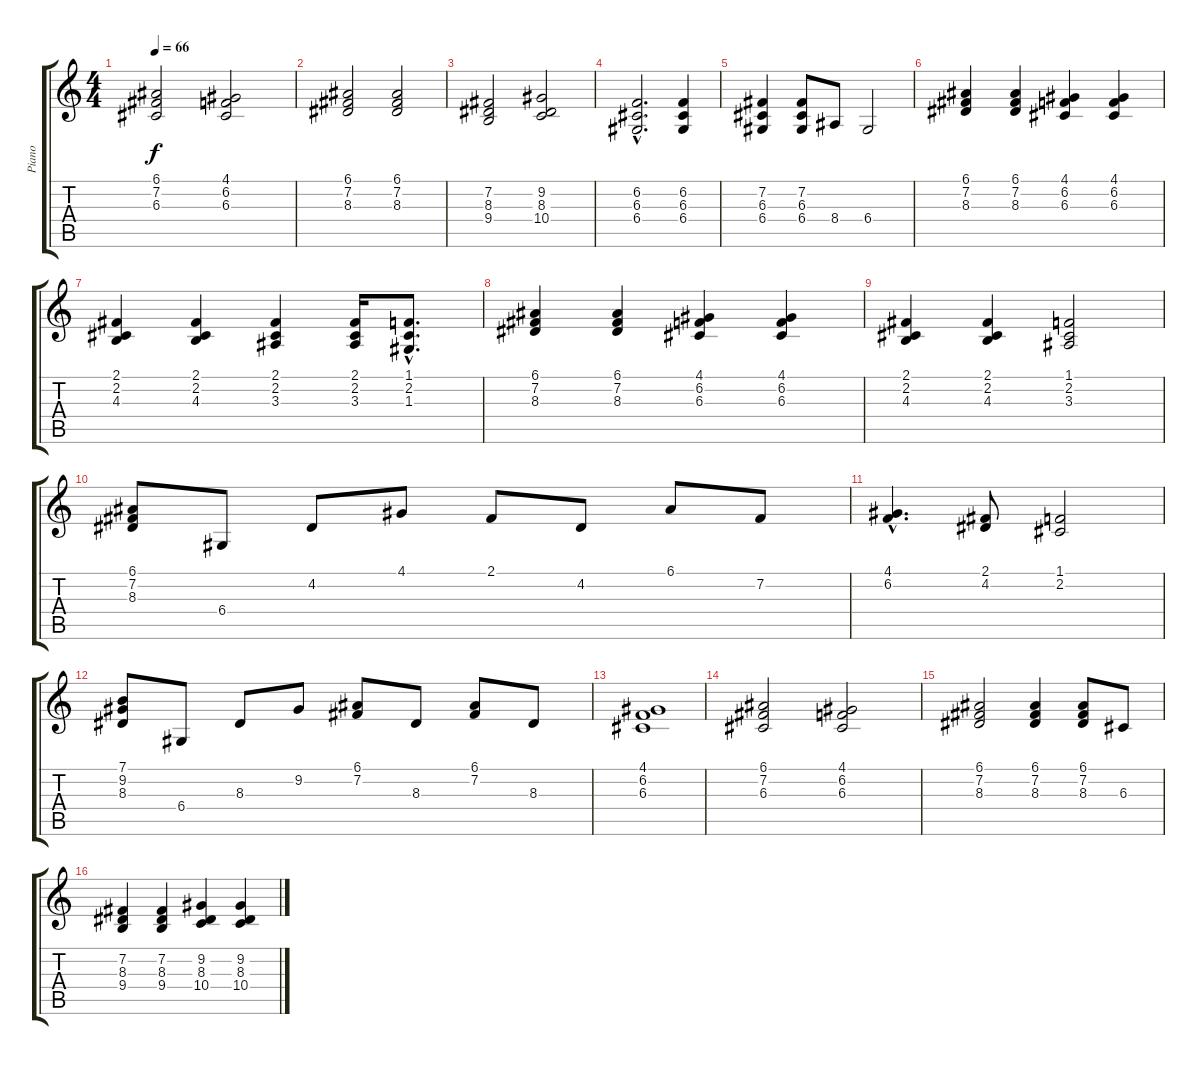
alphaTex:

\track ("Piano" "Piano") {instrument acousticgrandpiano}
\staff {score tabs}
\tuning (E4 B3 G3 D3 A2 E2) {hide}
\ts (4 4)
\tempo 66
\clef g2
\ks c
(6.1 7.2 6.3).2{dy f} (4.1 6.2 6.3).2 |
(6.1 7.2 8.3).2 (6.1 7.2 8.3).2 |
(7.2 8.3 9.4).2 (9.2 8.3 10.4).2 |
(6.2{hac} 6.3{hac} 6.4{hac}).2{d} (6.2 6.3 6.4).4 |
(7.2 6.3 6.4).4 (7.2 6.3 6.4).8 8.4.8 6.4.2 |
(6.1 7.2 8.3).4 (6.1 7.2 8.3).4 (4.1 6.2 6.3).4 (4.1 6.2 6.3).4 |
(2.1 2.2 4.3).4 (2.1 2.2 4.3).4 (2.1 2.2 3.3).4 (2.1 2.2 3.3).16 (1.1{hac} 2.2{hac} 1.3{hac}).8{d} |
(6.1 7.2 8.3).4 (6.1 7.2 8.3).4 (4.1 6.2 6.3).4 (4.1 6.2 6.3).4 |
(2.1 2.2 4.3).4 (2.1 2.2 4.3).4 (1.1 2.2 3.3).2 |
(6.1 7.2 8.3).8 6.4.8 4.2.8 4.1.8 2.1.8 4.2.8 6.1.8 7.2.8 |
(4.1{hac} 6.2{hac}).4{d} (2.1 4.2).8 (1.1 2.2).2 |
(7.1 9.2 8.3).8 6.4.8 8.3.8 9.2.8 (6.1 7.2).8 8.3.8 (6.1 7.2).8 8.3.8 |
(4.1 6.2 6.3).1 |
(6.1 7.2 6.3).2 (4.1 6.2 6.3).2 |
(6.1 7.2 8.3).2 (6.1 7.2 8.3).4 (6.1 7.2 8.3).8 6.3.8 |
(7.2 8.3 9.4).4 (7.2 8.3 9.4).4 (9.2 8.3 10.4).4 (9.2 8.3 10.4).4
